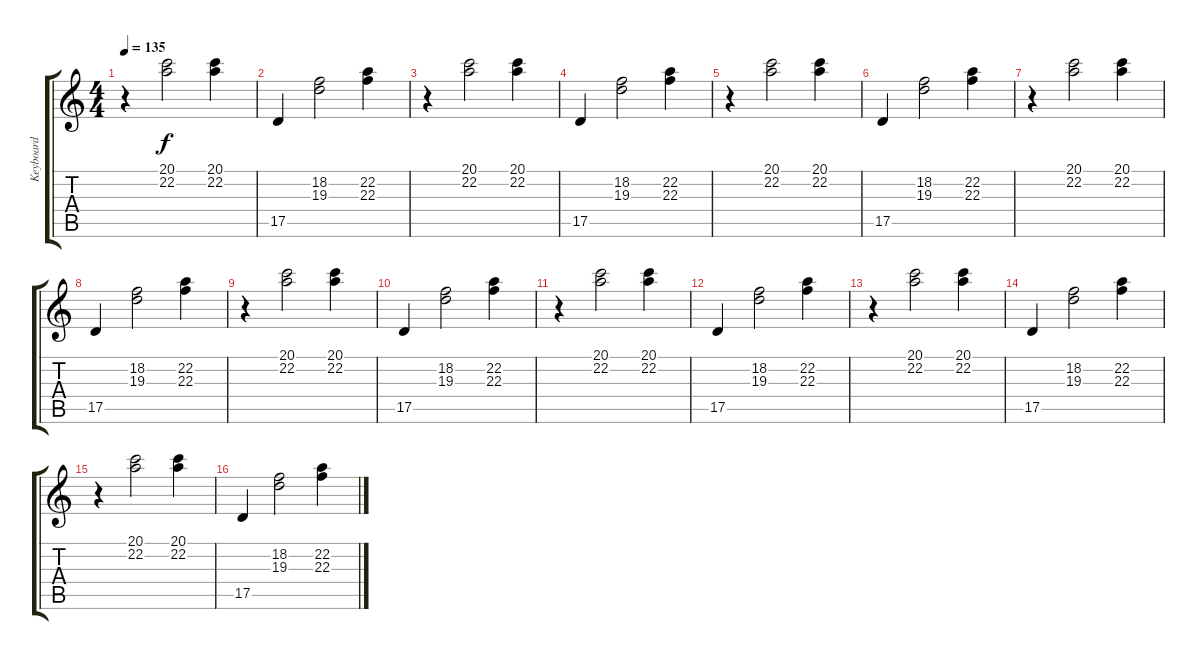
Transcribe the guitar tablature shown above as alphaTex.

\track ("Keyboard" "Keyboard") {instrument pad1newage}
\staff {score tabs}
\tuning (E4 B3 G3 D3 A2 E2) {hide}
\ts (4 4)
\tempo 135
\clef g2
\ks c
r.4{dy f} (20.1 22.2).2 (20.1 22.2).4 |
17.5.4 (18.2 19.3).2 (22.2 22.3).4 |
r.4 (20.1 22.2).2 (20.1 22.2).4 |
17.5.4 (18.2 19.3).2 (22.2 22.3).4 |
r.4 (20.1 22.2).2 (20.1 22.2).4 |
17.5.4 (18.2 19.3).2 (22.2 22.3).4 |
r.4 (20.1 22.2).2 (20.1 22.2).4 |
17.5.4 (18.2 19.3).2 (22.2 22.3).4 |
r.4 (20.1 22.2).2 (20.1 22.2).4 |
17.5.4 (18.2 19.3).2 (22.2 22.3).4 |
r.4 (20.1 22.2).2 (20.1 22.2).4 |
17.5.4 (18.2 19.3).2 (22.2 22.3).4 |
r.4 (20.1 22.2).2 (20.1 22.2).4 |
17.5.4 (18.2 19.3).2 (22.2 22.3).4 |
r.4 (20.1 22.2).2 (20.1 22.2).4 |
17.5.4 (18.2 19.3).2 (22.2 22.3).4
